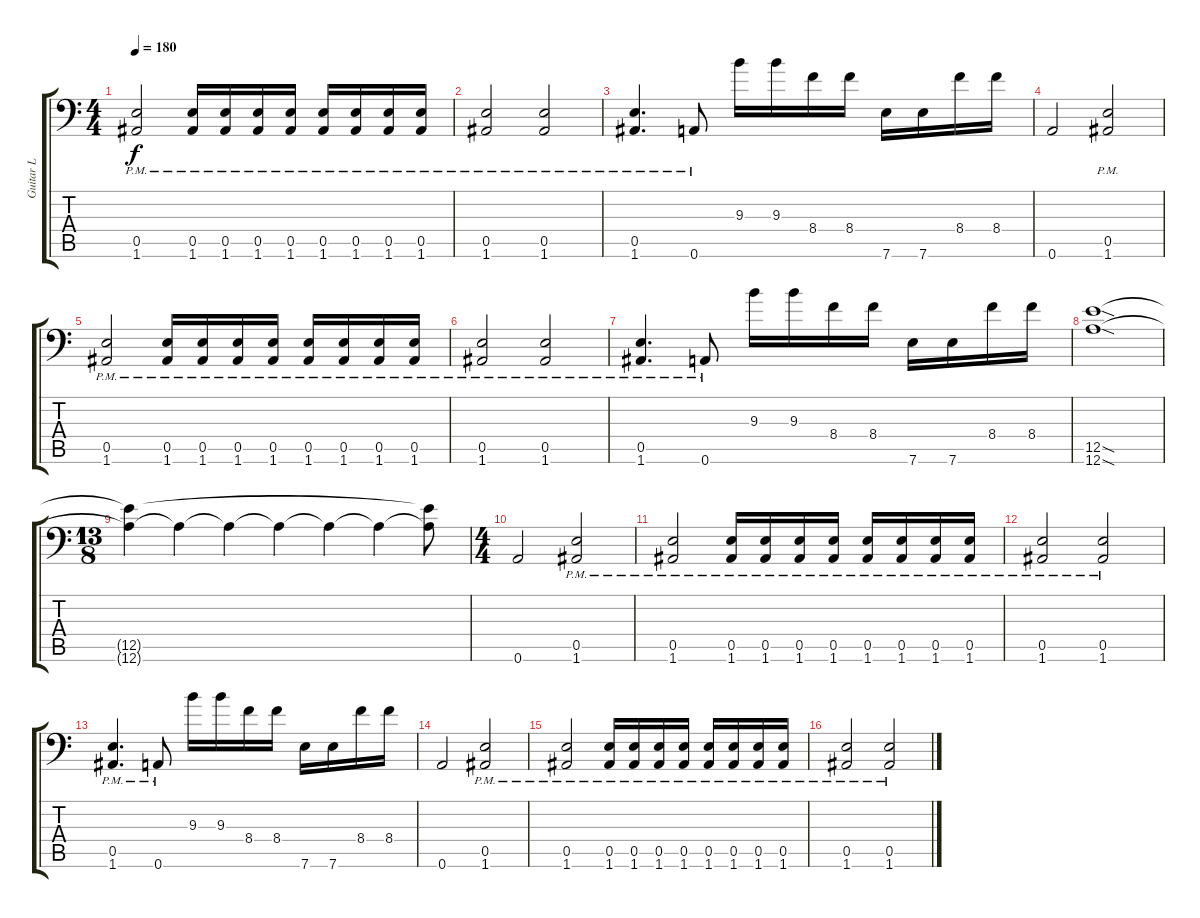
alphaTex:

\track ("Guitar L" "Guitar L") {instrument distortionguitar}
\staff {score tabs}
\tuning (B3 G3 D3 A2 E2 A1) {hide}
\ts (4 4)
\tempo 180
\clef f4
\ks c
(0.5{pm} 1.6{pm}).2{dy f} (0.5{pm} 1.6{pm}).16 (0.5{pm} 1.6{pm}).16 (0.5{pm} 1.6{pm}).16 (0.5{pm} 1.6{pm}).16 (0.5{pm} 1.6{pm}).16 (0.5{pm} 1.6{pm}).16 (0.5{pm} 1.6{pm}).16 (0.5{pm} 1.6{pm}).16 |
(0.5{pm} 1.6{pm}).2 (0.5{pm} 1.6{pm}).2 |
(0.5{pm} 1.6{pm}).4{d} 0.6{pm}.8 9.3.16 9.3.16 8.4.16 8.4.16 7.6.16 7.6.16 8.4.16 8.4.16 |
0.6.2 (0.5{pm} 1.6{pm}).2 |
(0.5{pm} 1.6{pm}).2 (0.5{pm} 1.6{pm}).16 (0.5{pm} 1.6{pm}).16 (0.5{pm} 1.6{pm}).16 (0.5{pm} 1.6{pm}).16 (0.5{pm} 1.6{pm}).16 (0.5{pm} 1.6{pm}).16 (0.5{pm} 1.6{pm}).16 (0.5{pm} 1.6{pm}).16 |
(0.5{pm} 1.6{pm}).2 (0.5{pm} 1.6{pm}).2 |
(0.5{pm} 1.6{pm}).4{d} 0.6{pm}.8 9.3.16 9.3.16 8.4.16 8.4.16 7.6.16 7.6.16 8.4.16 8.4.16 |
(12.5{sod} 12.6{sod}).1 |
\ts (13 8)
(12.5{t} 12.6{t}).4 12.6{t}.4 12.6{t}.4 12.6{t}.4 12.6{t}.4 12.6{t}.4 (12.5{t} 12.6{t}).8 |
\ts (4 4)
0.6.2 (0.5{pm} 1.6{pm}).2 |
(0.5{pm} 1.6{pm}).2 (0.5{pm} 1.6{pm}).16 (0.5{pm} 1.6{pm}).16 (0.5{pm} 1.6{pm}).16 (0.5{pm} 1.6{pm}).16 (0.5{pm} 1.6{pm}).16 (0.5{pm} 1.6{pm}).16 (0.5{pm} 1.6{pm}).16 (0.5{pm} 1.6{pm}).16 |
(0.5{pm} 1.6{pm}).2 (0.5{pm} 1.6{pm}).2 |
(0.5{pm} 1.6{pm}).4{d} 0.6{pm}.8 9.3.16 9.3.16 8.4.16 8.4.16 7.6.16 7.6.16 8.4.16 8.4.16 |
0.6.2 (0.5{pm} 1.6{pm}).2 |
(0.5{pm} 1.6{pm}).2 (0.5{pm} 1.6{pm}).16 (0.5{pm} 1.6{pm}).16 (0.5{pm} 1.6{pm}).16 (0.5{pm} 1.6{pm}).16 (0.5{pm} 1.6{pm}).16 (0.5{pm} 1.6{pm}).16 (0.5{pm} 1.6{pm}).16 (0.5{pm} 1.6{pm}).16 |
(0.5{pm} 1.6{pm}).2 (0.5{pm} 1.6{pm}).2
